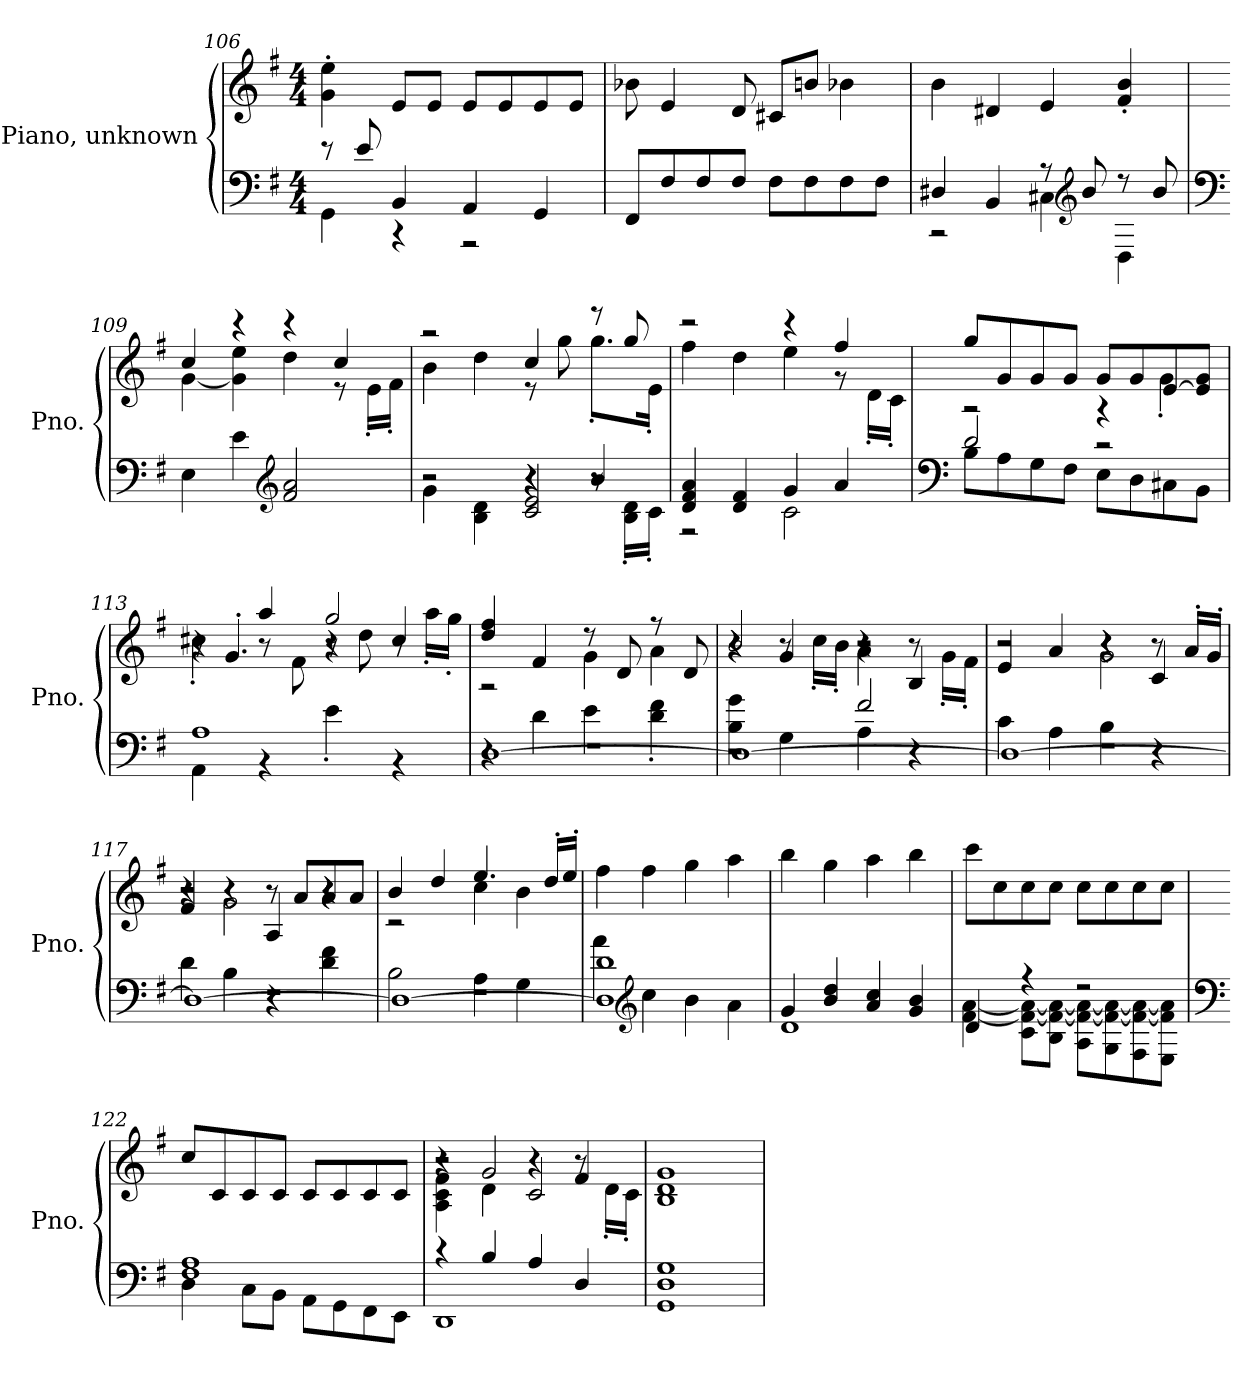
**kern	**kern
*part1	*part1
*staff2	*staff1
*I"Piano, unknown	*
*I'Pno.	*
*clefF4	*clefG2
*k[f#]	*k[f#]
*M4/4	*M4/4
=106	=106
*^	*
8r	4GG\	4g\' 4ee\'
8e/	.	.
4BB/	4r	8e/L
.	.	8e/J
4AA/	2r	8e/L
.	.	8e/
4GG/	.	8e/
.	.	8e/J
*v	*v	*
=107	=107
8FF#/L	8b-X\
8F#/	4e/
8F#/	.
8F#/J	8d/
8F#\L	8c#X/L
8F#\	8bn/J
8F#\	4b-X\
8F#\J	.
=108	=108
*^	*
4D#X/	2r	4b\
4BB/	.	4d#X/
8r	4C#X\	4e/
*clefG2	*	*
8b/	.	.
8r	4D#\	4f#/' 4b/'
8b/	.	.
*v	*v	*
!!LO:LB:g=z
=109	=109
*clefF4	*
*	*^
4E\	4cc/	[4g\
4e\	4r	4g\] 4ee\
*clefG2	*	*
2f#/ 2a/	4r	4dd\
.	4cc/	8r
.	.	16e'\LL
.	.	16f#'\JJ
=110	=110	=110
*^	*	*
*	*^	*	*
2r	4g\	2r	2r	4b\
.	4B\ 4d\	.	.	4dd\
4r	4r	2c/ 2e/	4cc/	8r
.	.	.	.	8gg\
4b/	8r	.	8r	8.gg'\L
.	16B\' 16d\'LL	.	8gg/	.
.	16c'\JJ	.	.	16e'\Jk
*	*v	*v	*	*
=111	=111	=111	=111
4d/ 4f#/ 4a/	2r	2r	4ff#\
4d/ 4f#/	.	.	4dd\
4g/	2c\	4r	4ee\
4a/	.	4ff#/	8r
.	.	.	16d'\LL
.	.	.	16c'\JJ
=112	=112	=112	=112
*clefF4	*	*	*
2d/	8B\L	8gg/L	2r
.	8A\	8g/	.
.	8G\	8g/	.
.	8F#\J	8g/J	.
2r	8E\L	8g/L	4r
.	8D\	8g/	.
.	8C#X\	[8e/	4g'\
.	8BB\J	8e/] 8g/J	.
!!LO:PB:g=z
=113	=113	=113	=113
*	*	*	*^
1A	4AA\	4r	4cc#X'\	8r
.	.	.	.	4.g'/
.	4r	4aa/	8r	.
.	.	.	8f#\	.
.	4e'\	2gg/	8r	4r
.	.	.	8dd\	.
.	4r	.	8r	4cc#/
.	.	.	16aa'\LL	.
.	.	.	16gg'\JJ	.
*	*	*	*v	*v
=114	=114	=114	=114
*	*^	*	*
1r	4r	[1D	4dd/ 4ff#/	2r
.	4d\	.	4f#/	.
.	4e\	.	8r	4g\
.	.	.	8d/	.
.	4d\' 4f#\'	.	8r	4a\
.	.	.	8d/	.
=115	=115	=115	=115	=115
*	*	*	*	*^
2r	4B\ 4g\	1D_	2b/	4r	4r
.	4G\	.	.	8r	4g/
.	.	.	.	16cc'\LL	.
.	.	.	.	16b'\JJ	.
2f#/	4A\	.	2r	4a\	4r
.	4r	.	.	8r	4B/
.	.	.	.	16g'\LL	.
.	.	.	.	16f#'\JJ	.
=116	=116	=116	=116	=116	=116
1r	4c\	1D_	4e/	2r	2r
.	4A\	.	4a/	.	.
.	4B\	.	4r	2g\	4r
.	4r	.	8r	.	4c/
.	.	.	16a'/LL	.	.
.	.	.	16g'/JJ	.	.
=117	=117	=117	=117	=117	=117
1r	4d\	1D_	4f#/	4r	2r
.	4B\	.	4r	2g\	.
.	4r	.	8r	.	4A/
.	.	.	8a/L	.	.
.	4d\ 4f#\	.	8a/	4r	4r
.	.	.	8a/J	.	.
*	*	*	*	*v	*v
!!LO:LB:g=z
=118	=118	=118	=118	=118
1r	2B\	1D_	4b/	2r
.	.	.	4dd/	.
.	4A\	.	4.ee/	4cc\
.	4G\	.	.	4b\
.	.	.	16dd'/LL	.
.	.	.	16ee'/JJ	.
*	*	*	*v	*v
=119	=119	=119	=119
1d	4a\	1D]	4ff#\
*clefG2	*	*	*
.	4cc\	.	4ff#\
.	4b\	.	4gg\
.	4a\	.	4aa\
*	*v	*v	*
=120	=120	=120
4g/	1d	4bb\
4b/ 4dd/	.	4gg\
4a/ 4cc/	.	4aa\
4g/ 4b/	.	4bb\
=121	=121	=121
4d/	[4f#\ [4a\	8ccc\L
.	.	8cc\
4r	8c\ 8f#\_ 8a\_L	8cc\
.	8B\ 8f#\_ 8a\_J	8cc\J
2r	8A\ 8f#\_ 8a\_L	8cc\L
.	8G\ 8f#\_ 8a\_	8cc\
.	8F#\ 8f#\_ 8a\_	8cc\
.	8E\ 8f#\] 8a\]J	8cc\J
=122	=122	=122
*clefF4	*	*
1F# 1A	4D\	8cc/L
.	.	8c/
.	8C\L	8c/
.	8BB\J	8c/J
.	8AA\L	8c/L
.	8GG\	8c/
.	8FF#\	8c/
.	8EE\J	8c/J
!!LO:LB:g=z
=123	=123	=123
*	*	*^
*	*	*	*^
4r	1DD	4r	4A\ 4c\ 4f#\	2r
4B/	.	2g/	4d\	.
4A/	.	.	4r	2c/
4D/	.	4f#/	8r	.
.	.	.	16d'\LL	.
.	.	.	16c'\JJ	.
*v	*v	*	*	*
*	*v	*v	*v
=124	=124
1GG 1D 1G	1B 1d 1g
=	=
*-	*-
